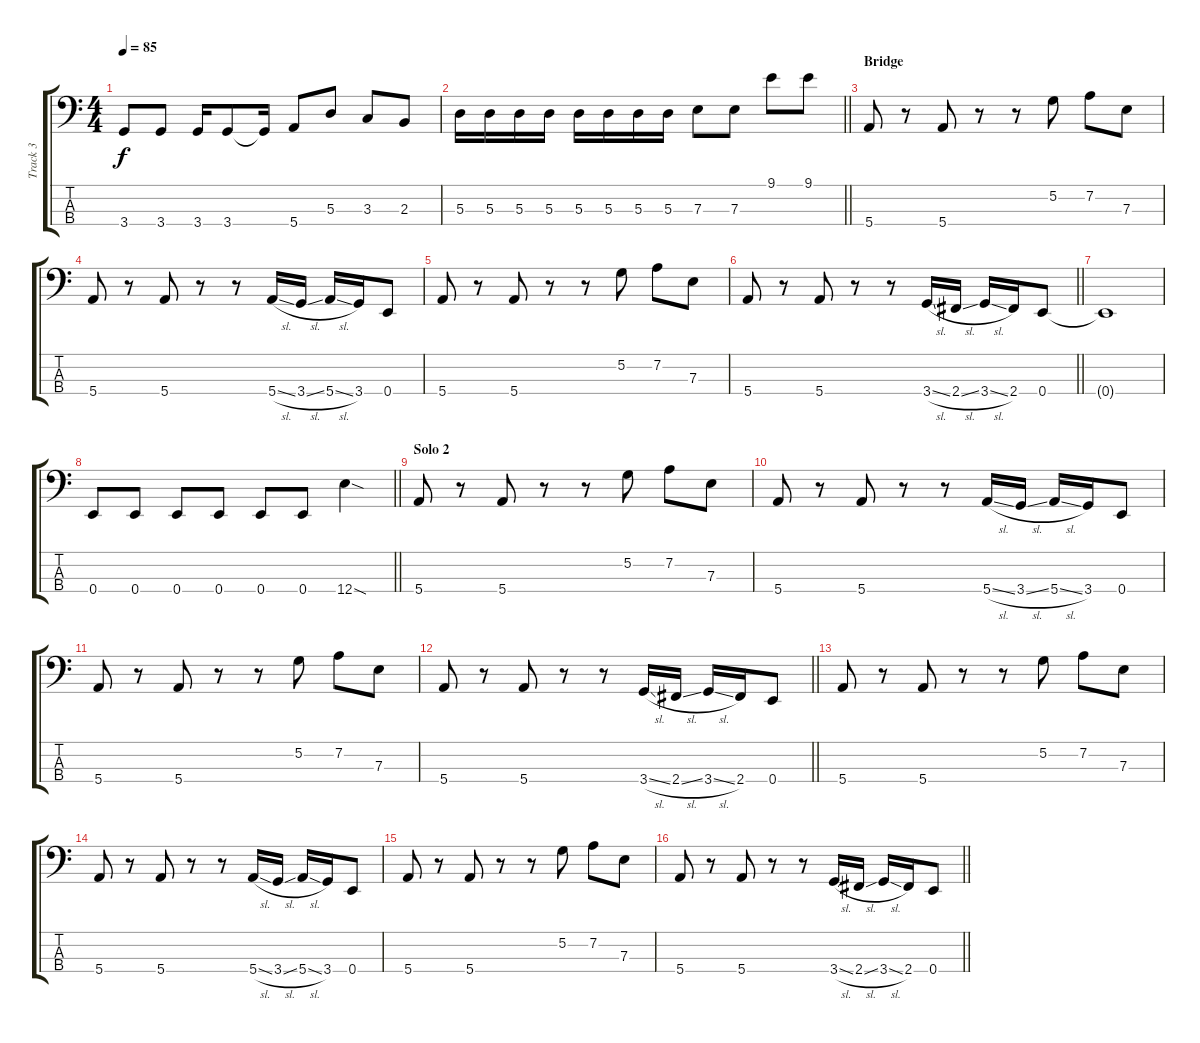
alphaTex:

\track ("Track 3" "Track 3") {instrument slapbass1}
\staff {score tabs}
\tuning (G2 D2 A1 E1) {hide}
\ts (4 4)
\tempo 85
\clef f4
\ks c
3.4.8{dy f} 3.4.8 3.4.16 3.4.8 3.4{t}.16 5.4.8 5.3.8 3.3.8 2.3.8 |
\barLineRight lightlight
5.3.16 5.3.16 5.3.16 5.3.16 5.3.16 5.3.16 5.3.16 5.3.16 7.3.8 7.3.8 9.1.8 9.1.8 |
\section ("" "Bridge")
5.4.8 r.8 5.4.8 r.8 r.8 5.2.8 7.2.8 7.3.8 |
5.4.8 r.8 5.4.8 r.8 r.8 5.4{sl}.16 3.4{sl}.16 5.4{sl}.16 3.4.16 0.4.8 |
5.4.8 r.8 5.4.8 r.8 r.8 5.2.8 7.2.8 7.3.8 |
\barLineRight lightlight
5.4.8 r.8 5.4.8 r.8 r.8 3.4{sl}.16 2.4{sl}.16 3.4{sl}.16 2.4.16 0.4.8 |
0.4{t}.1 |
\barLineRight lightlight
0.4.8 0.4.8 0.4.8 0.4.8 0.4.8 0.4.8 12.4{sod}.4 |
\section ("" "Solo 2")
5.4.8 r.8 5.4.8 r.8 r.8 5.2.8 7.2.8 7.3.8 |
5.4.8 r.8 5.4.8 r.8 r.8 5.4{sl}.16 3.4{sl}.16 5.4{sl}.16 3.4.16 0.4.8 |
5.4.8 r.8 5.4.8 r.8 r.8 5.2.8 7.2.8 7.3.8 |
\barLineRight lightlight
5.4.8 r.8 5.4.8 r.8 r.8 3.4{sl}.16 2.4{sl}.16 3.4{sl}.16 2.4.16 0.4.8 |
5.4.8 r.8 5.4.8 r.8 r.8 5.2.8 7.2.8 7.3.8 |
5.4.8 r.8 5.4.8 r.8 r.8 5.4{sl}.16 3.4{sl}.16 5.4{sl}.16 3.4.16 0.4.8 |
5.4.8 r.8 5.4.8 r.8 r.8 5.2.8 7.2.8 7.3.8 |
\barLineRight lightlight
5.4.8 r.8 5.4.8 r.8 r.8 3.4{sl}.16 2.4{sl}.16 3.4{sl}.16 2.4.16 0.4.8
